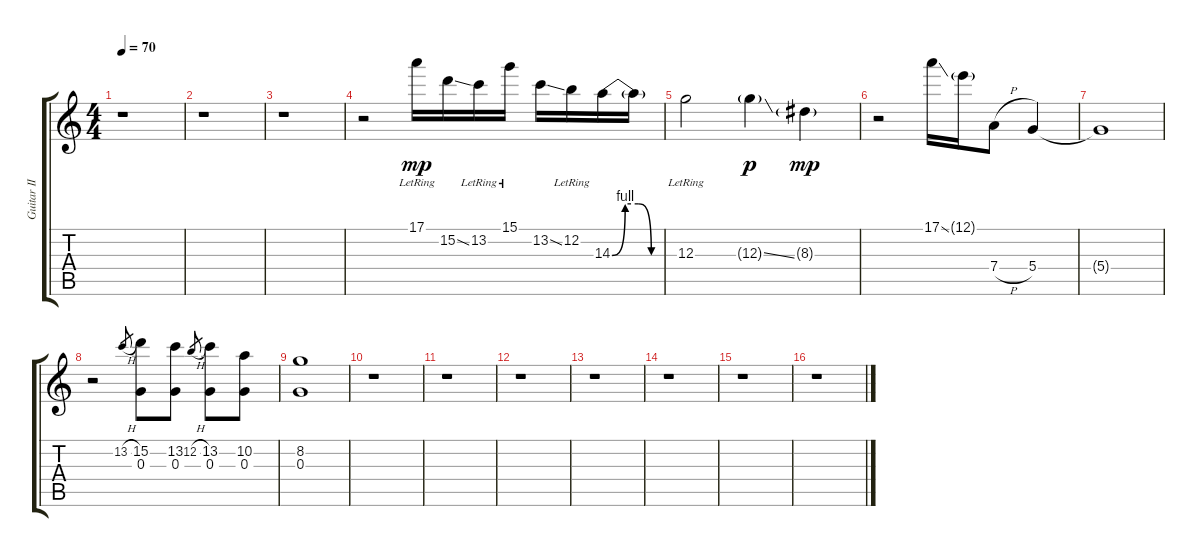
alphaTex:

\track ("Guitar II (Tommy Skeoch)" "Guitar II ") {instrument overdrivenguitar}
\staff {score tabs}
\tuning (E4 B3 G3 D3 A2 E2) {hide}
\ts (4 4)
\tempo 70
\clef g2
\ks c
r.1{dy mp instrument overdrivenguitar} |
r.1 |
r.1 |
r.2 17.1{lr}.16 15.2{ss}.16 13.2{lr}.16 15.1{lr}.16 13.2{ss}.16 12.2{lr}.16 14.3{be (custom 0 0 15 4 30 4 45 0 60 0)}.16 14.3{t}.16 |
12.3{lr}.2 12.3{ss g}.4{dy p} 8.3{g}.4{dy mp volume 0} |
r.2{volume 16} 17.1{ss}.16 12.1{g}.16{volume 0} 7.4{h}.8{volume 16} 5.4.4 |
5.4{t}.1 |
r.2 13.2{h}.8{gr} (15.2 0.3).8 (13.2 0.3).8 12.2{h}.8{gr} (13.2 0.3).8 (10.2 0.3).8 |
(8.2 0.3).1 |
r.1 |
r.1 |
r.1 |
r.1 |
r.1 |
r.1 |
r.1
